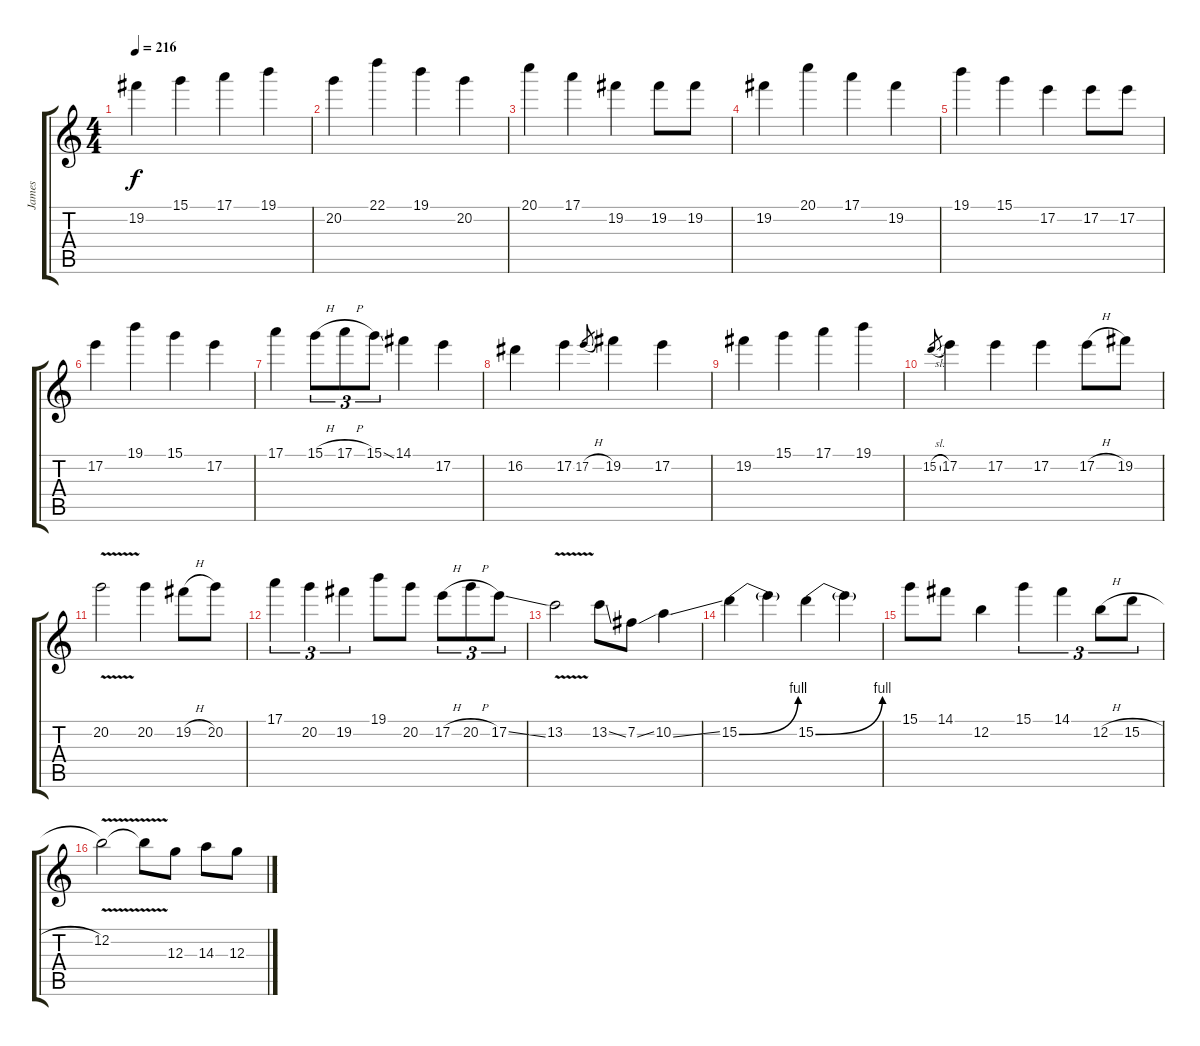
\track ("James" "James") {instrument distortionguitar}
\staff {score tabs}
\tuning (E4 B3 G3 D3 A2 E2) {hide}
\ts (4 4)
\tempo 216
\clef g2
\ks c
19.2.4{dy f} 15.1.4 17.1.4 19.1.4 |
20.2.4 22.1.4 19.1.4 20.2.4 |
20.1.4 17.1.4 19.2.4 19.2.8 19.2.8 |
19.2.4 20.1.4 17.1.4 19.2.4 |
19.1.4 15.1.4 17.2.4 17.2.8 17.2.8 |
17.2.4 19.1.4 15.1.4 17.2.4 |
17.1.4 15.1{h}.8{tu (3 2)} 17.1{h}.8{tu (3 2)} 15.1{ss}.8{tu (3 2)} 14.1.4 17.2.4 |
16.2.4 17.2.4 17.2{h}.8{gr} 19.2.4 17.2.4 |
19.2.4 15.1.4 17.1.4 19.1.4 |
15.2{sl}.8{gr} 17.2.4 17.2.4 17.2.4 17.2{h}.8 19.2.8 |
20.2{v}.2 20.2.4 19.2{h}.8 20.2.8 |
17.1.4{tu (3 2)} 20.2.4{tu (3 2)} 19.2.4{tu (3 2)} 19.1.8 20.2.8 17.2{h}.8{tu (3 2)} 20.2{h}.8{tu (3 2)} 17.2{ss}.8{tu (3 2)} |
13.2{v}.2 13.2{ss}.8 7.2{ss}.8 10.2{ss}.4 |
15.2{be (bend 0 0 60 4)}.4 15.2{t}.4 15.2{be (bend 0 0 60 4)}.4 15.2{t}.4 |
15.1.8 14.1.8 12.2.4 15.1.4{tu (3 2)} 14.1.4{tu (3 2)} 12.2{h}.8{tu (3 2)} 15.2{h}.8{tu (3 2)} |
12.2{v}.2 12.2{t}.8 12.3.8 14.3.8 12.3.8
